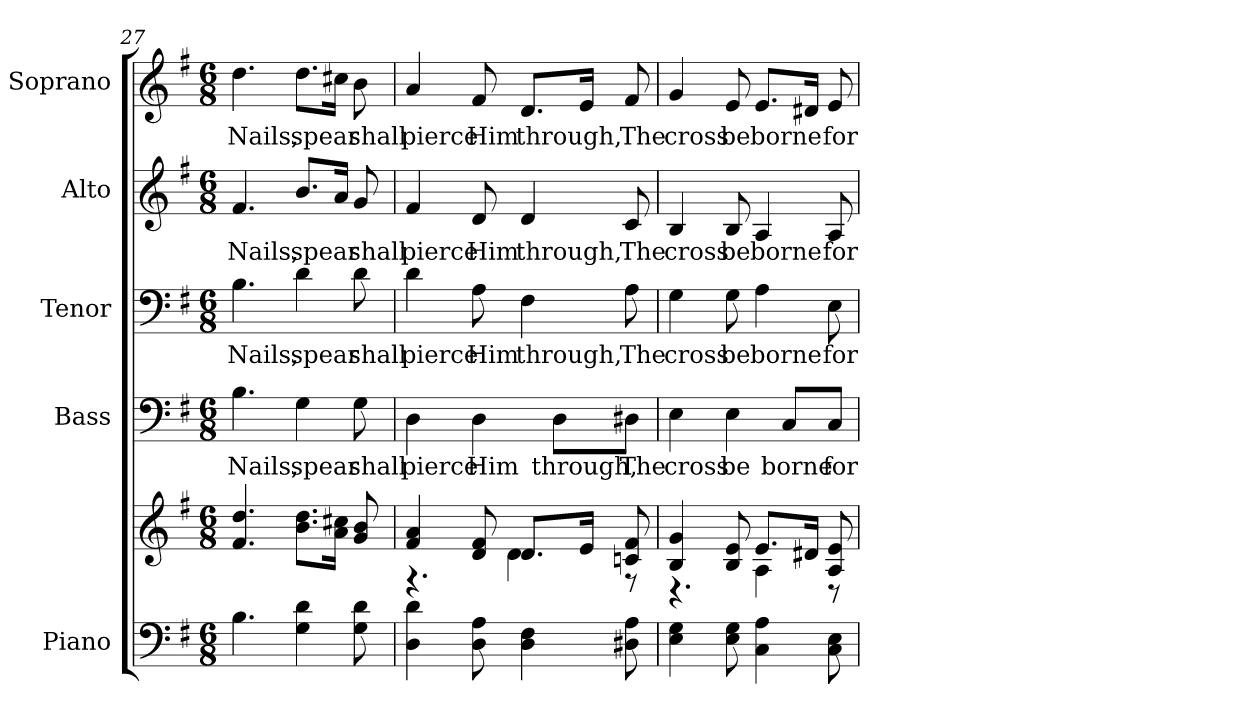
**kern	**kern	**kern	**text	**kern	**text	**kern	**text	**kern	**text
*part5	*part5	*part4	*part4	*part3	*part3	*part2	*part2	*part1	*part1
*staff6	*staff5	*staff4	*staff4	*staff3	*staff3	*staff2	*staff2	*staff1	*staff1
*I"Piano	*	*I"Bass	*	*I"Tenor	*	*I"Alto	*	*I"Soprano	*
*I'Pno.	*	*I'B.	*	*I'T.	*	*I'A.	*	*I'S.	*
*clefF4	*clefG2	*clefF4	*	*clefF4	*	*clefG2	*	*clefG2	*
*k[f#]	*k[f#]	*k[f#]	*	*k[f#]	*	*k[f#]	*	*k[f#]	*
*G:	*G:	*G:	*	*G:	*	*G:	*	*G:	*
*M6/8	*M6/8	*M6/8	*	*M6/8	*	*M6/8	*	*M6/8	*
=27	=27	=27	=27	=27	=27	=27	=27	=27	=27
!	!	!	!LO:LY:b:color=#000000	!	!	!	!	!	!
!	!	!	!	!	!LO:LY:b:color=#000000	!	!	!	!
!	!	!	!	!	!	!	!LO:LY:b:color=#000000	!	!
!	!	!	!	!	!	!	!	!	!LO:LY:b:color=#000000
4.Bi\	4.f#i/ 4.ddi	4.Bi\	Nails,	4.Bi\	Nails,	4.f#i/	Nails,	4.ddi\	Nails,
!	!	!	!LO:LY:b:color=#000000	!	!	!	!	!	!
!	!	!	!	!	!LO:LY:b:color=#000000	!	!	!	!
!	!	!	!	!	!	!	!LO:LY:b:color=#000000	!	!
!	!	!	!	!	!	!	!	!	!LO:LY:b:color=#000000
4Gi\ 4di	8.bi\ 8.ddiL	4Gi\	spear	4di\	spear	8.bi/L	spear	8.ddi\L	spear
.	16ai\ 16cc#XiJk	.	.	.	.	16ai/Jk	.	16cc#Xi\Jk	.
!	!	!	!LO:LY:b:color=#000000	!	!	!	!	!	!
!	!	!	!	!	!LO:LY:b:color=#000000	!	!	!	!
!	!	!	!	!	!	!	!LO:LY:b:color=#000000	!	!
!	!	!	!	!	!	!	!	!	!LO:LY:b:color=#000000
8Gi\ 8di	8gi/ 8bi	8Gi\	shall	8di\	shall	8gi/	shall	8bi\	shall
!!LO:PB:g=z
=28	=28	=28	=28	=28	=28	=28	=28	=28	=28
*	*^	*	*	*	*	*	*	*	*
!	!	!	!	!LO:LY:b:color=#000000	!	!	!	!	!	!
!	!	!	!	!	!	!LO:LY:b:color=#000000	!	!	!	!
!	!	!	!	!	!	!	!	!LO:LY:b:color=#000000	!	!
!	!	!	!	!	!	!	!	!	!	!LO:LY:b:color=#000000
4Di\ 4di	4f#i/ 4ai	4.r	4Di\	pierce	4di\	pierce	4f#i/	pierce	4ai/	pierce
!	!	!	!	!LO:LY:b:color=#000000	!	!	!	!	!	!
!	!	!	!	!	!	!LO:LY:b:color=#000000	!	!	!	!
!	!	!	!	!	!	!	!	!LO:LY:b:color=#000000	!	!
!	!	!	!	!	!	!	!	!	!	!LO:LY:b:color=#000000
8Di\ 8Ai	8di/ 8f#i	.	4Di\	Him	8Ai\	Him	8di/	Him	8f#i/	Him
!	!	!	!	!	!	!LO:LY:b:color=#000000	!	!	!	!
!	!	!	!	!	!	!	!	!LO:LY:b:color=#000000	!	!
!	!	!	!	!	!	!	!	!	!	!LO:LY:b:color=#000000
4Di\ 4F#i	8.di/L	4di\	.	.	4F#i\	through,	4di/	through,	8.di/L	through,
!	!	!	!	!LO:LY:b:color=#000000	!	!	!	!	!	!
.	.	.	8Di\L	through,	.	.	.	.	.	.
.	16ei/Jk	.	.	.	.	.	.	.	16ei/Jk	.
!	!	!	!	!LO:LY:b:color=#000000	!	!	!	!	!	!
!	!	!	!	!	!	!LO:LY:b:color=#000000	!	!	!	!
!	!	!	!	!	!	!	!	!LO:LY:b:color=#000000	!	!
!	!	!	!	!	!	!	!	!	!	!LO:LY:b:color=#000000
8D#Xi\ 8Ai	8cni/ 8f#i	8r	8D#Xi\J	The	8Ai\	The	8ci/	The	8f#i/	The
=29	=29	=29	=29	=29	=29	=29	=29	=29	=29	=29
!	!	!	!	!LO:LY:b:color=#000000	!	!	!	!	!	!
!	!	!	!	!	!	!LO:LY:b:color=#000000	!	!	!	!
!	!	!	!	!	!	!	!	!LO:LY:b:color=#000000	!	!
!	!	!	!	!	!	!	!	!	!	!LO:LY:b:color=#000000
4Ei\ 4Gi	4Bi/ 4gi	4.r	4Ei\	cross	4Gi\	cross	4Bi/	cross	4gi/	cross
!	!	!	!	!LO:LY:b:color=#000000	!	!	!	!	!	!
!	!	!	!	!	!	!LO:LY:b:color=#000000	!	!	!	!
!	!	!	!	!	!	!	!	!LO:LY:b:color=#000000	!	!
!	!	!	!	!	!	!	!	!	!	!LO:LY:b:color=#000000
8Ei\ 8Gi	8Bi/ 8ei	.	4Ei\	be	8Gi\	be	8Bi/	be	8ei/	be
!	!	!	!	!	!	!LO:LY:b:color=#000000	!	!	!	!
!	!	!	!	!	!	!	!	!LO:LY:b:color=#000000	!	!
!	!	!	!	!	!	!	!	!	!	!LO:LY:b:color=#000000
4Ci\ 4Ai	8.ei/L	4Ai\	.	.	4Ai\	borne	4Ai/	borne	8.ei/L	borne
!	!	!	!	!LO:LY:b:color=#000000	!	!	!	!	!	!
.	.	.	8Ci/L	borne	.	.	.	.	.	.
.	16d#Xi/Jk	.	.	.	.	.	.	.	16d#Xi/Jk	.
!	!	!	!	!LO:LY:b:color=#000000	!	!	!	!	!	!
!	!	!	!	!	!	!LO:LY:b:color=#000000	!	!	!	!
!	!	!	!	!	!	!	!	!LO:LY:b:color=#000000	!	!
!	!	!	!	!	!	!	!	!	!	!LO:LY:b:color=#000000
8Ci\ 8Ei	8Ai/ 8ei	8r	8Ci/J	for	8Ei\	for	8Ai/	for	8ei/	for
*	*v	*v	*	*	*	*	*	*	*	*
=	=	=	=	=	=	=	=	=	=
*-	*-	*-	*-	*-	*-	*-	*-	*-	*-
